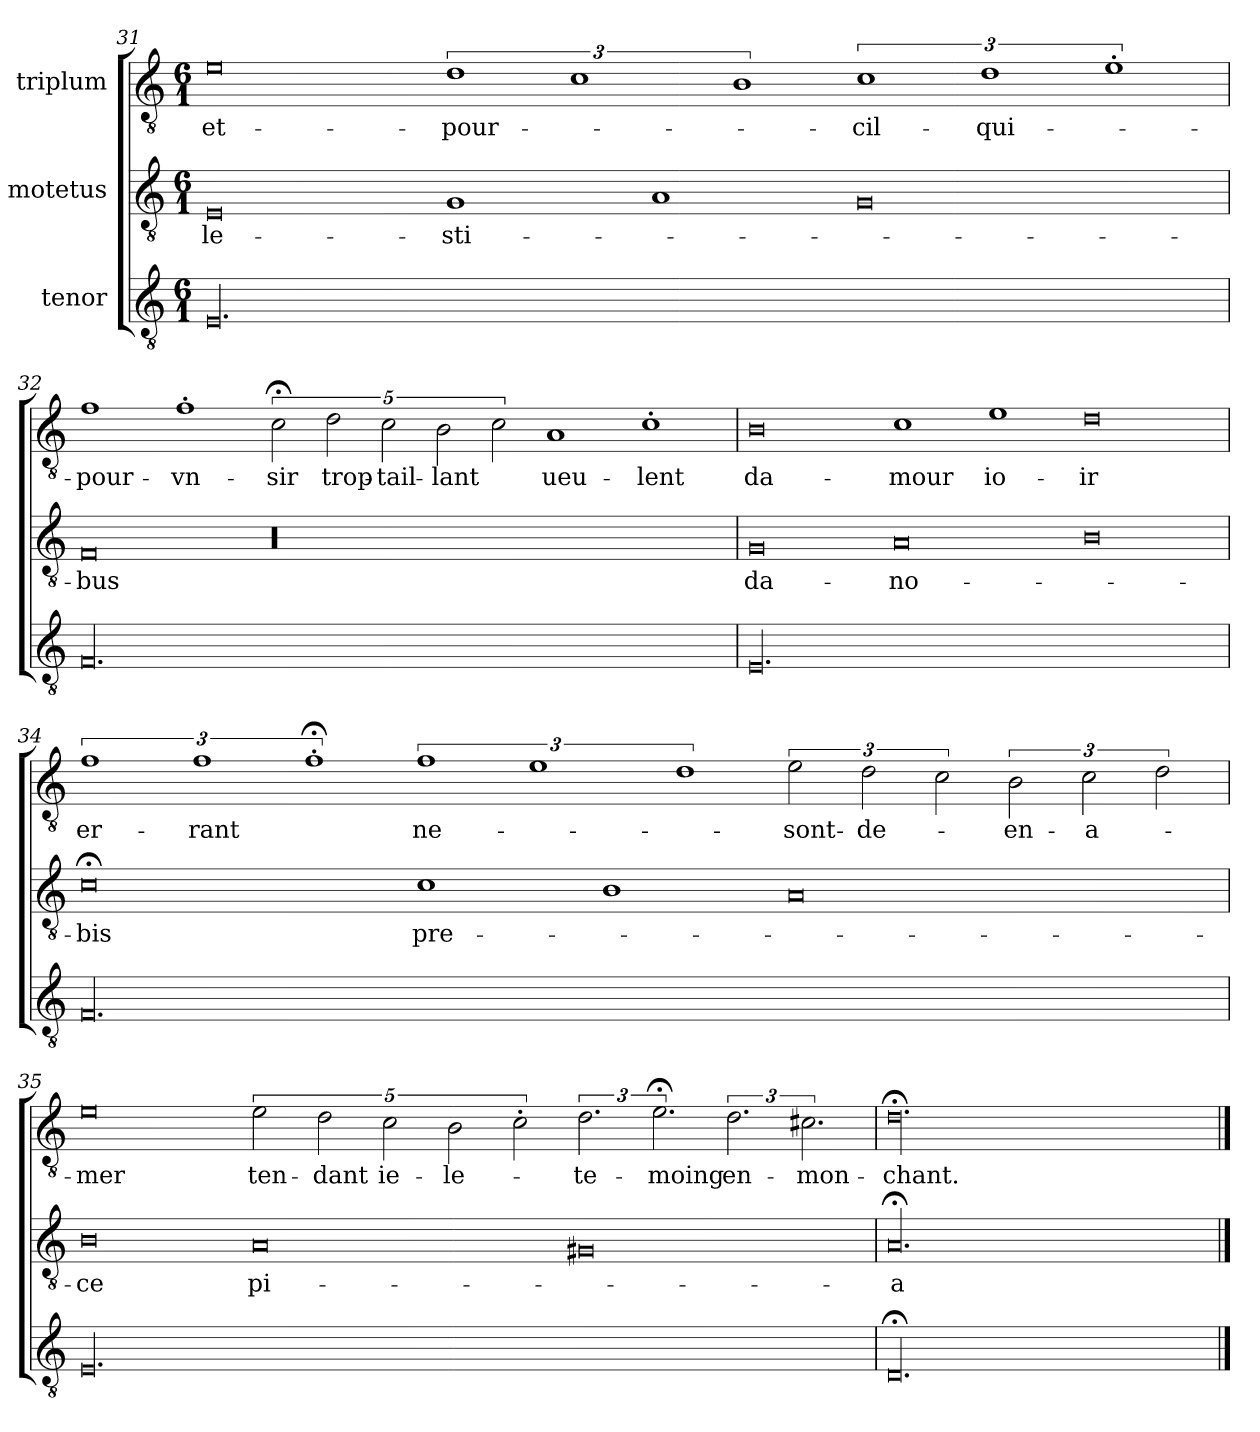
**kern	**kern	**text	**kern	**text
*part3	*part2	*part2	*part1	*part1
*staff3	*staff2	*staff2	*staff1	*staff1
*I"tenor	*I"motetus	*	*I"triplum	*
*clefGv2	*clefGv2	*	*clefGv2	*
*k[]	*k[]	*	*k[]	*
*C:	*C:	*	*C:	*
*M6/1	*M6/1	*	*M6/1	*
=31	=31	=31	=31	=31
00.E/	0E/	-le-	0e\	et-
.	1G/	-sti-	3%2d\	pour-
.	.	.	3%2c\	.
.	1A/	.	.	.
.	.	.	3%2B\	.
.	0G/	.	3%2c\	cil-
.	.	.	3%2d\	qui-
.	.	.	3%2e'\	.
=32	=32	=32	=32	=32
00.F/	0F/	-bus	1f\	pour-
.	.	.	1f'\	vn-
.	00r	.	5%2c;<\	-sir
.	.	.	5%2d\	trop-
.	.	.	5%2c\	tail-
.	.	.	5%2B\	-lant
.	.	.	5%2c\	.
.	.	.	1A/	ueu-
.	.	.	1c'\	-lent
=33	=33	=33	=33	=33
00.E/	0G/	da-	0B\	da-
.	0A/	no-	1c\	-mour
.	.	.	1e\	io-
.	0B\	.	0d\	-ir
=34	=34	=34	=34	=34
00.F/	0c;<\	-bis	3%2f\	er-
.	.	.	3%2f\	-rant
.	.	.	3%2f;<'\	.
.	1c\	pre-	3%2f\	ne-
.	.	.	3%2e\	.
.	1B\	.	.	.
.	.	.	3%2d\	.
.	0A/	.	3e\	sont-
.	.	.	3d\	de-
.	.	.	3c\	.
.	.	.	3B\	en-
.	.	.	3c\	a-
.	.	.	3d\	.
=35	=35	=35	=35	=35
00.E/	0B\	-ce	0e\	-mer
.	0A/	pi-	5%2e\	-ten-
.	.	.	5%2d\	-dant
.	.	.	5%2c\	ie-
.	.	.	5%2B\	le-
.	.	.	5%2c'\	.
.	0G#X/	.	3.d\	te-
.	.	.	3.e;<\	-moing
.	.	.	3.d\	en-
.	.	.	3.c#X\	mon-
=36	=36	=36	=36	=36
00.D;</	00.A;</	-a	00.d;<\	chant.-
==	==	==	==	==
*-	*-	*-	*-	*-
